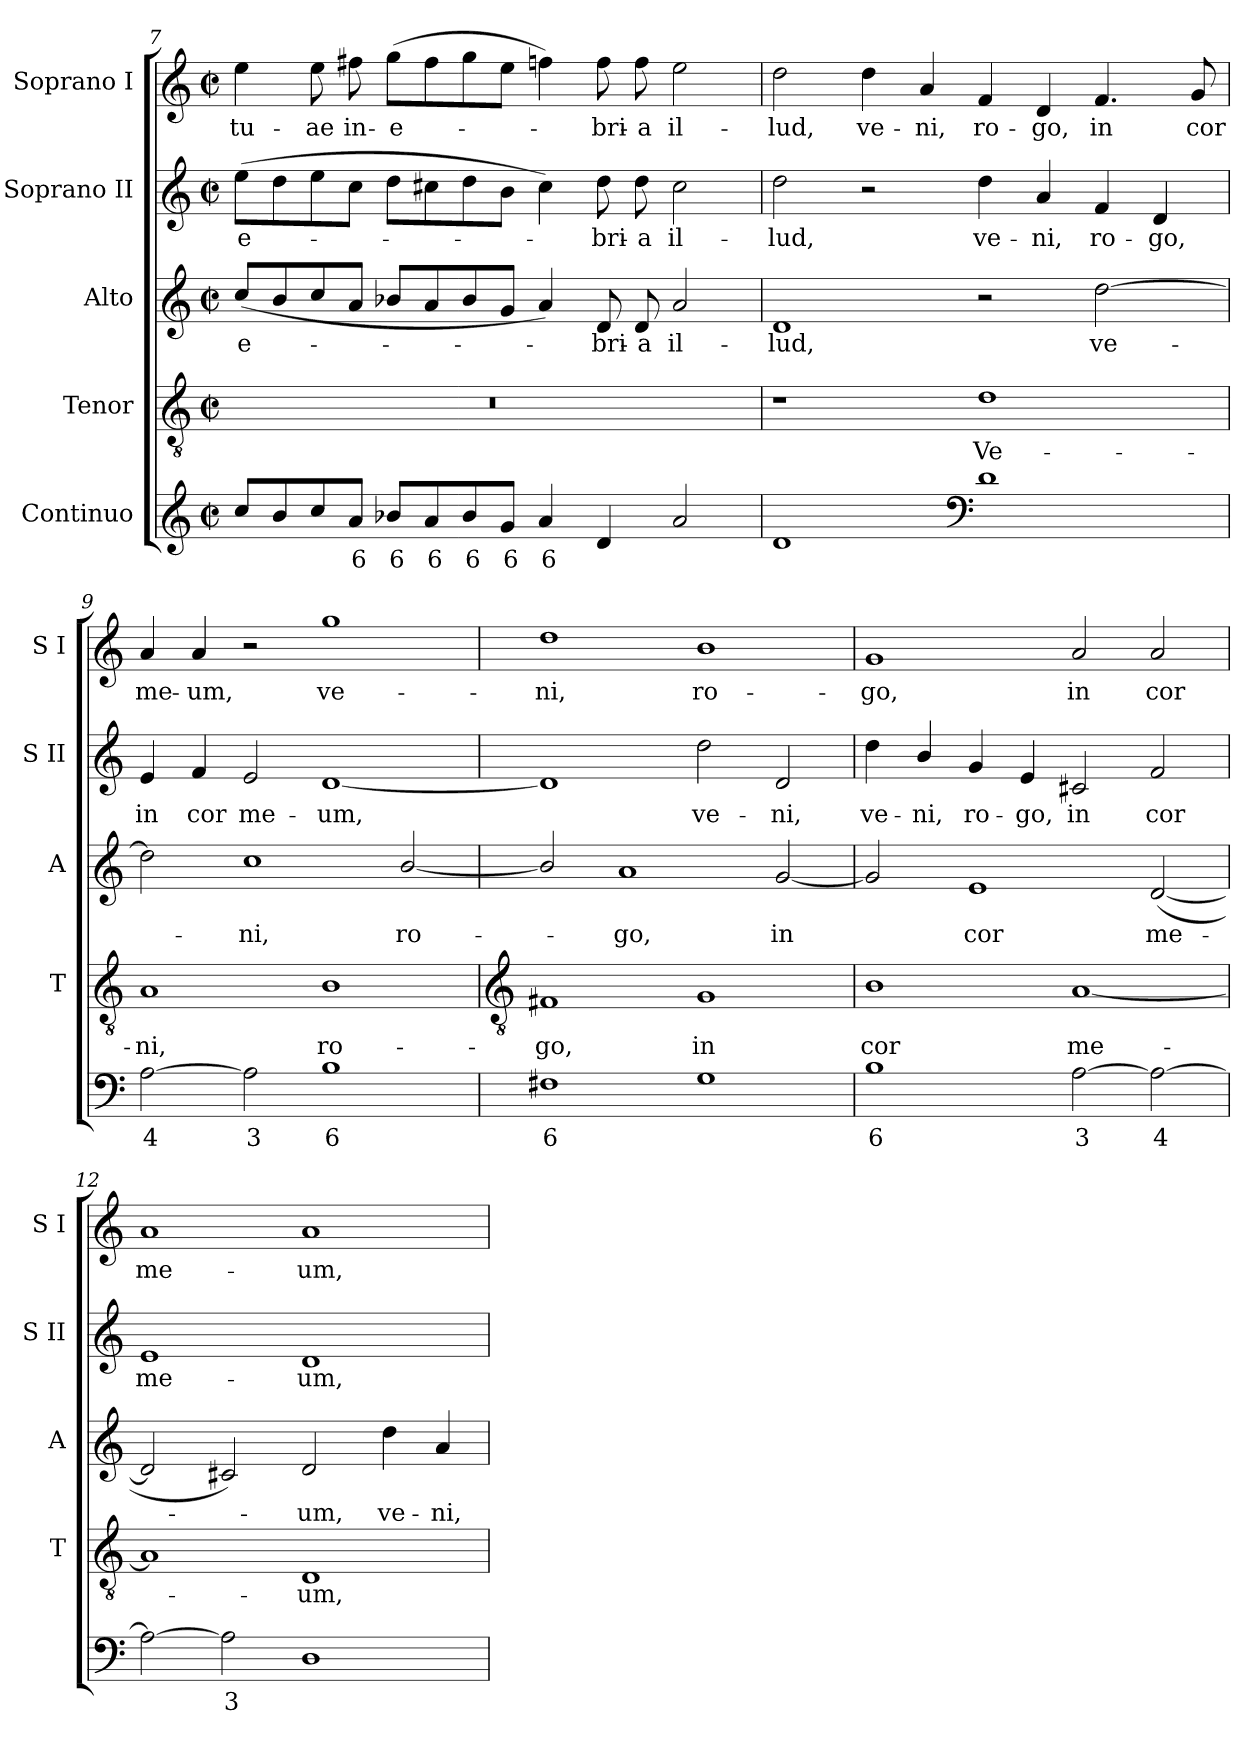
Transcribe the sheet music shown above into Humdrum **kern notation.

**kern	**text	**kern	**text	**kern	**text	**kern	**text	**kern	**text
*part5	*part5	*part4	*part4	*part3	*part3	*part2	*part2	*part1	*part1
*staff5	*staff5	*staff4	*staff4	*staff3	*staff3	*staff2	*staff2	*staff1	*staff1
*I"Continuo	*	*I"Tenor	*	*I"Alto	*	*I"Soprano II	*	*I"Soprano I	*
*	*	*I'T	*	*I'A	*	*I'S II	*	*I'S I	*
*clefG2	*	*clefGv2	*	*clefG2	*	*clefG2	*	*clefG2	*
*k[]	*	*k[]	*	*k[]	*	*k[]	*	*k[]	*
*C:	*	*C:	*	*C:	*	*C:	*	*C:	*
*M4/2	*	*M4/2	*	*M4/2	*	*M4/2	*	*M4/2	*
*met(c|)	*	*met(c|)	*	*met(c|)	*	*met(c|)	*	*met(c|)	*
=7	=7	=7	=7	=7	=7	=7	=7	=7	=7
!	!	!	!	!	!LO:LY:b	!	!LO:LY:b	!	!LO:LY:b
8cc/L	.	0r	.	(<8cc/L	-e-	(>8eeL	-e-	4ee	tu-
8b/	.	.	.	8b/	.	8dd	.	.	.
!	!	!	!	!	!	!	!	!	!LO:LY:b
8cc/	.	.	.	8cc/	.	8ee	.	8ee	-ae
!	!LO:LY:b	!	!	!	!	!	!	!	!LO:LY:b
8a/J	6	.	.	8a/J	.	8ccJ	.	8ff#X	in-
!	!LO:LY:b	!	!	!	!	!	!	!	!LO:LY:b
8b-XL	6	.	.	8b-XL	.	8ddL	.	(>8ggL	-e-
!	!LO:LY:b	!	!	!	!	!	!	!	!
8a	6	.	.	8a	.	8cc#X	.	8ff#	.
!	!LO:LY:b	!	!	!	!	!	!	!	!
8b-	6	.	.	8b-	.	8dd	.	8gg	.
!	!LO:LY:b	!	!	!	!	!	!	!	!
8gJ	6	.	.	8gJ	.	8bJ	.	8eeJ	.
!	!LO:LY:b	!	!	!	!	!	!	!	!
4a	6	.	.	4a)	.	4cc#)	.	4ffn)	.
!	!	!	!	!	!LO:LY:b	!	!LO:LY:b	!	!LO:LY:b
4d	.	.	.	8d	bri-	8dd	bri-	8ff	bri-
!	!	!	!	!	!LO:LY:b	!	!LO:LY:b	!	!LO:LY:b
.	.	.	.	8d	-a	8dd	-a	8ff	-a
!	!	!	!	!	!LO:LY:b	!	!LO:LY:b	!	!LO:LY:b
2a	.	.	.	2a	il-	2cc#	il-	2ee	il-
=8	=8	=8	=8	=8	=8	=8	=8	=8	=8
!	!	!	!	!	!LO:LY:b	!	!LO:LY:b	!	!LO:LY:b
1d	.	1r	.	1d	-lud,	2dd	-lud,	2dd	-lud,
!	!	!	!	!	!	!	!	!	!LO:LY:b
.	.	.	.	.	.	2r	.	4dd	ve-
!	!	!	!	!	!	!	!	!	!LO:LY:b
.	.	.	.	.	.	.	.	4a	-ni,
*clefF4	*	*	*	*	*	*	*	*	*
!	!	!	!LO:LY:b	!	!	!	!LO:LY:b	!	!LO:LY:b
1d	.	1d	Ve-	2r	.	4dd	ve-	4f	ro-
!	!	!	!	!	!	!	!LO:LY:b	!	!LO:LY:b
.	.	.	.	.	.	4a	-ni,	4d	-go,
!	!	!	!	!	!LO:LY:b	!	!LO:LY:b	!	!LO:LY:b
.	.	.	.	[2dd	ve-	4f	ro-	4.f	in
!	!	!	!	!	!	!	!LO:LY:b	!	!
.	.	.	.	.	.	4d	-go,	.	.
!	!	!	!	!	!	!	!	!	!LO:LY:b
.	.	.	.	.	.	.	.	8g	cor
=9	=9	=9	=9	=9	=9	=9	=9	=9	=9
!	!LO:LY:b	!	!LO:LY:b	!	!	!	!LO:LY:b	!	!LO:LY:b
[2A	4	1A	-ni,	2dd]	.	4e	in	4a	me-
!	!	!	!	!	!	!	!LO:LY:b	!	!LO:LY:b
.	.	.	.	.	.	4f	cor	4a	-um,
!	!LO:LY:b	!	!	!	!LO:LY:b	!	!LO:LY:b	!	!
2A]	3	.	.	1cc	ni,	2e	me-	2r	.
!	!LO:LY:b	!	!LO:LY:b	!	!	!	!LO:LY:b	!	!LO:LY:b
1B	6	1B	ro-	.	.	[1d	-um,	1gg	ve-
!	!	!	!	!	!LO:LY:b	!	!	!	!
.	.	.	.	[2b/	ro-	.	.	.	.
!!LO:LB:g=z
=10	=10	=10	=10	=10	=10	=10	=10	=10	=10
*	*	*clefGv2	*	*	*	*	*	*	*
!	!LO:LY:b	!	!LO:LY:b	!	!	!	!	!	!LO:LY:b
1F#X	6	1F#X	-go,	2b/]	.	1d]	.	1dd	-ni,
!	!	!	!	!	!LO:LY:b	!	!	!	!
.	.	.	.	1a	go,	.	.	.	.
!	!	!	!LO:LY:b	!	!	!	!LO:LY:b	!	!LO:LY:b
1G	.	1G	in	.	.	2dd	ve-	1b	ro-
!	!	!	!	!	!LO:LY:b	!	!LO:LY:b	!	!
.	.	.	.	[2g	in	2d	-ni,	.	.
=11	=11	=11	=11	=11	=11	=11	=11	=11	=11
!	!LO:LY:b	!	!LO:LY:b	!	!	!	!LO:LY:b	!	!LO:LY:b
1B	6	1B	cor	2g]	.	4dd	ve-	1g	-go,
!	!	!	!	!	!	!	!LO:LY:b	!	!
.	.	.	.	.	.	4b/	-ni,	.	.
!	!	!	!	!	!LO:LY:b	!	!LO:LY:b	!	!
.	.	.	.	1e	cor	4g	ro-	.	.
!	!	!	!	!	!	!	!LO:LY:b	!	!
.	.	.	.	.	.	4e	-go,	.	.
!	!LO:LY:b	!	!LO:LY:b	!	!	!	!LO:LY:b	!	!LO:LY:b
[2A	3	[1A	me-	.	.	2c#X	in	2a	in
!	!LO:LY:b	!	!	!	!LO:LY:b	!	!LO:LY:b	!	!LO:LY:b
2A_	4	.	.	(<[2d	me-	2f	cor	2a	cor
=12	=12	=12	=12	=12	=12	=12	=12	=12	=12
!	!	!	!	!	!	!	!LO:LY:b	!	!LO:LY:b
2A_	.	1A]	.	2d]	.	1e	me-	1a	me-
!	!LO:LY:b	!	!	!	!	!	!	!	!
2A]	3	.	.	2c#X)	.	.	.	.	.
!	!	!	!LO:LY:b	!	!LO:LY:b	!	!LO:LY:b	!	!LO:LY:b
1D	.	1D	um,	2d	um,	1d	-um,	1a	-um,
!	!	!	!	!	!LO:LY:b	!	!	!	!
.	.	.	.	4dd	ve-	.	.	.	.
!	!	!	!	!	!LO:LY:b	!	!	!	!
.	.	.	.	4a	-ni,	.	.	.	.
=	=	=	=	=	=	=	=	=	=
*-	*-	*-	*-	*-	*-	*-	*-	*-	*-
